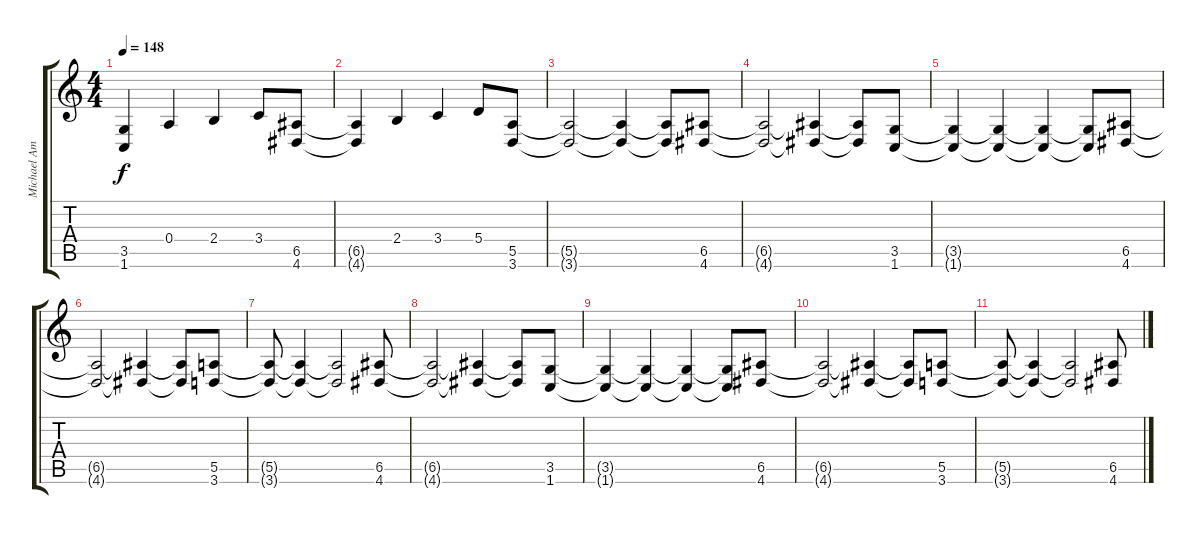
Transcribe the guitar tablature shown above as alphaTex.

\track ("Michael Amott" "Michael Am") {instrument distortionguitar}
\staff {score tabs}
\tuning (B3 Gb3 D3 A2 E2 B1) {hide}
\ts (4 4)
\tempo 148
\clef g2
\ks c
(3.5{t} 1.6{t}).4{dy f} 0.4.4 2.4.4 3.4.8 (6.5 4.6).8 |
(6.5{t} 4.6{t}).4 2.4.4 3.4.4 5.4.8 (5.5 3.6).8 |
(5.5{t} 3.6{t}).2 (5.5{t} 3.6{t}).4 (5.5{t} 3.6{t}).8 (6.5 4.6).8 |
(6.5{t} 4.6{t}).2 (6.5{t} 4.6{t}).4 (6.5{t} 4.6{t}).8 (3.5 1.6).8 |
(3.5{t} 1.6{t}).4 (3.5{t} 1.6{t}).4 (3.5{t} 1.6{t}).4 (3.5{t} 1.6{t}).8 (6.5 4.6).8 |
(6.5{t} 4.6{t}).2 (6.5{t} 4.6{t}).4 (6.5{t} 4.6{t}).8 (5.5 3.6).8 |
(5.5{t} 3.6{t}).8 (5.5{t} 3.6{t}).4 (5.5{t} 3.6{t}).2 (6.5 4.6).8 |
(6.5{t} 4.6{t}).2 (6.5{t} 4.6{t}).4 (6.5{t} 4.6{t}).8 (3.5 1.6).8 |
(3.5{t} 1.6{t}).4 (3.5{t} 1.6{t}).4 (3.5{t} 1.6{t}).4 (3.5{t} 1.6{t}).8 (6.5 4.6).8 |
(6.5{t} 4.6{t}).2 (6.5{t} 4.6{t}).4 (6.5{t} 4.6{t}).8 (5.5 3.6).8 |
(5.5{t} 3.6{t}).8 (5.5{t} 3.6{t}).4 (5.5{t} 3.6{t}).2 (6.5 4.6).8
